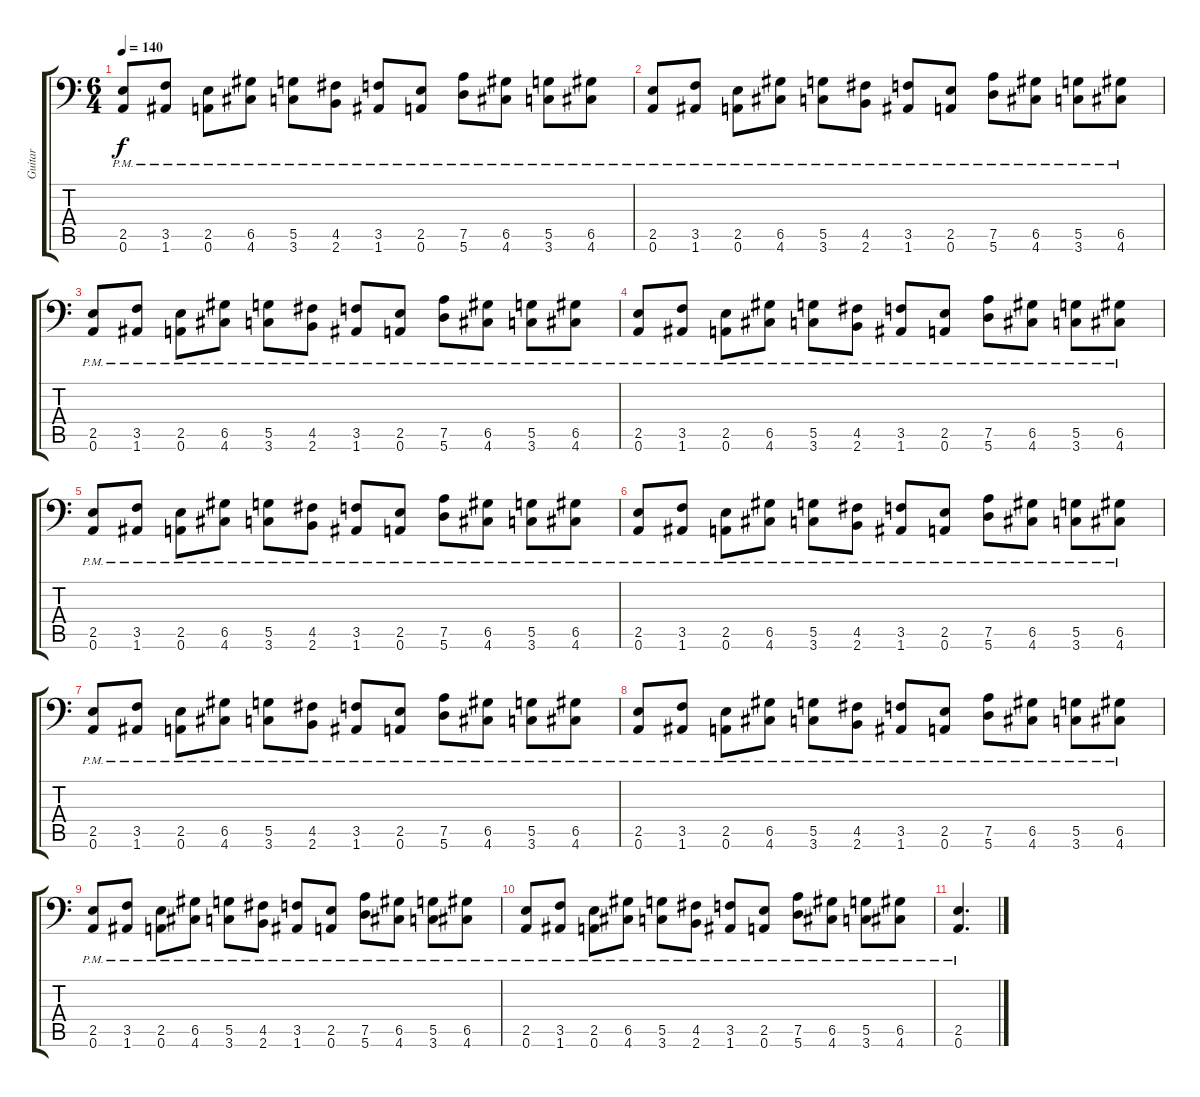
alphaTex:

\track ("Guitar" "Guitar") {instrument distortionguitar}
\staff {score tabs}
\tuning (A3 E3 C3 G2 D2 A1) {hide}
\ts (6 4)
\tempo 140
\clef f4
\ks c
(2.5{pm} 0.6{pm}).8{dy f} (3.5{pm} 1.6{pm}).8 (2.5{pm} 0.6{pm}).8 (6.5{pm} 4.6{pm}).8 (5.5{pm} 3.6{pm}).8 (4.5{pm} 2.6{pm}).8 (3.5{pm} 1.6{pm}).8 (2.5{pm} 0.6{pm}).8 (7.5{pm} 5.6{pm}).8 (6.5{pm} 4.6{pm}).8 (5.5{pm} 3.6{pm}).8 (6.5{pm} 4.6{pm}).8 |
(2.5{pm} 0.6{pm}).8 (3.5{pm} 1.6{pm}).8 (2.5{pm} 0.6{pm}).8 (6.5{pm} 4.6{pm}).8 (5.5{pm} 3.6{pm}).8 (4.5{pm} 2.6{pm}).8 (3.5{pm} 1.6{pm}).8 (2.5{pm} 0.6{pm}).8 (7.5{pm} 5.6{pm}).8 (6.5{pm} 4.6{pm}).8 (5.5{pm} 3.6{pm}).8 (6.5{pm} 4.6{pm}).8 |
(2.5{pm} 0.6{pm}).8 (3.5{pm} 1.6{pm}).8 (2.5{pm} 0.6{pm}).8 (6.5{pm} 4.6{pm}).8 (5.5{pm} 3.6{pm}).8 (4.5{pm} 2.6{pm}).8 (3.5{pm} 1.6{pm}).8 (2.5{pm} 0.6{pm}).8 (7.5{pm} 5.6{pm}).8 (6.5{pm} 4.6{pm}).8 (5.5{pm} 3.6{pm}).8 (6.5{pm} 4.6{pm}).8 |
(2.5{pm} 0.6{pm}).8 (3.5{pm} 1.6{pm}).8 (2.5{pm} 0.6{pm}).8 (6.5{pm} 4.6{pm}).8 (5.5{pm} 3.6{pm}).8 (4.5{pm} 2.6{pm}).8 (3.5{pm} 1.6{pm}).8 (2.5{pm} 0.6{pm}).8 (7.5{pm} 5.6{pm}).8 (6.5{pm} 4.6{pm}).8 (5.5{pm} 3.6{pm}).8 (6.5{pm} 4.6{pm}).8 |
(2.5{pm} 0.6{pm}).8 (3.5{pm} 1.6{pm}).8 (2.5{pm} 0.6{pm}).8 (6.5{pm} 4.6{pm}).8 (5.5{pm} 3.6{pm}).8 (4.5{pm} 2.6{pm}).8 (3.5{pm} 1.6{pm}).8 (2.5{pm} 0.6{pm}).8 (7.5{pm} 5.6{pm}).8 (6.5{pm} 4.6{pm}).8 (5.5{pm} 3.6{pm}).8 (6.5{pm} 4.6{pm}).8 |
(2.5{pm} 0.6{pm}).8 (3.5{pm} 1.6{pm}).8 (2.5{pm} 0.6{pm}).8 (6.5{pm} 4.6{pm}).8 (5.5{pm} 3.6{pm}).8 (4.5{pm} 2.6{pm}).8 (3.5{pm} 1.6{pm}).8 (2.5{pm} 0.6{pm}).8 (7.5{pm} 5.6{pm}).8 (6.5{pm} 4.6{pm}).8 (5.5{pm} 3.6{pm}).8 (6.5{pm} 4.6{pm}).8 |
(2.5{pm} 0.6{pm}).8 (3.5{pm} 1.6{pm}).8 (2.5{pm} 0.6{pm}).8 (6.5{pm} 4.6{pm}).8 (5.5{pm} 3.6{pm}).8 (4.5{pm} 2.6{pm}).8 (3.5{pm} 1.6{pm}).8 (2.5{pm} 0.6{pm}).8 (7.5{pm} 5.6{pm}).8 (6.5{pm} 4.6{pm}).8 (5.5{pm} 3.6{pm}).8 (6.5{pm} 4.6{pm}).8 |
(2.5{pm} 0.6{pm}).8 (3.5{pm} 1.6{pm}).8 (2.5{pm} 0.6{pm}).8 (6.5{pm} 4.6{pm}).8 (5.5{pm} 3.6{pm}).8 (4.5{pm} 2.6{pm}).8 (3.5{pm} 1.6{pm}).8 (2.5{pm} 0.6{pm}).8 (7.5{pm} 5.6{pm}).8 (6.5{pm} 4.6{pm}).8 (5.5{pm} 3.6{pm}).8 (6.5{pm} 4.6{pm}).8 |
(2.5{pm} 0.6{pm}).8 (3.5{pm} 1.6{pm}).8 (2.5{pm} 0.6{pm}).8 (6.5{pm} 4.6{pm}).8 (5.5{pm} 3.6{pm}).8 (4.5{pm} 2.6{pm}).8 (3.5{pm} 1.6{pm}).8 (2.5{pm} 0.6{pm}).8 (7.5{pm} 5.6{pm}).8 (6.5{pm} 4.6{pm}).8 (5.5{pm} 3.6{pm}).8 (6.5{pm} 4.6{pm}).8 |
(2.5{pm} 0.6{pm}).8 (3.5{pm} 1.6{pm}).8 (2.5{pm} 0.6{pm}).8 (6.5{pm} 4.6{pm}).8 (5.5{pm} 3.6{pm}).8 (4.5{pm} 2.6{pm}).8 (3.5{pm} 1.6{pm}).8 (2.5{pm} 0.6{pm}).8 (7.5{pm} 5.6{pm}).8 (6.5{pm} 4.6{pm}).8 (5.5{pm} 3.6{pm}).8 (6.5{pm} 4.6{pm}).8 |
(2.5{pm} 0.6{pm}).4{d}
